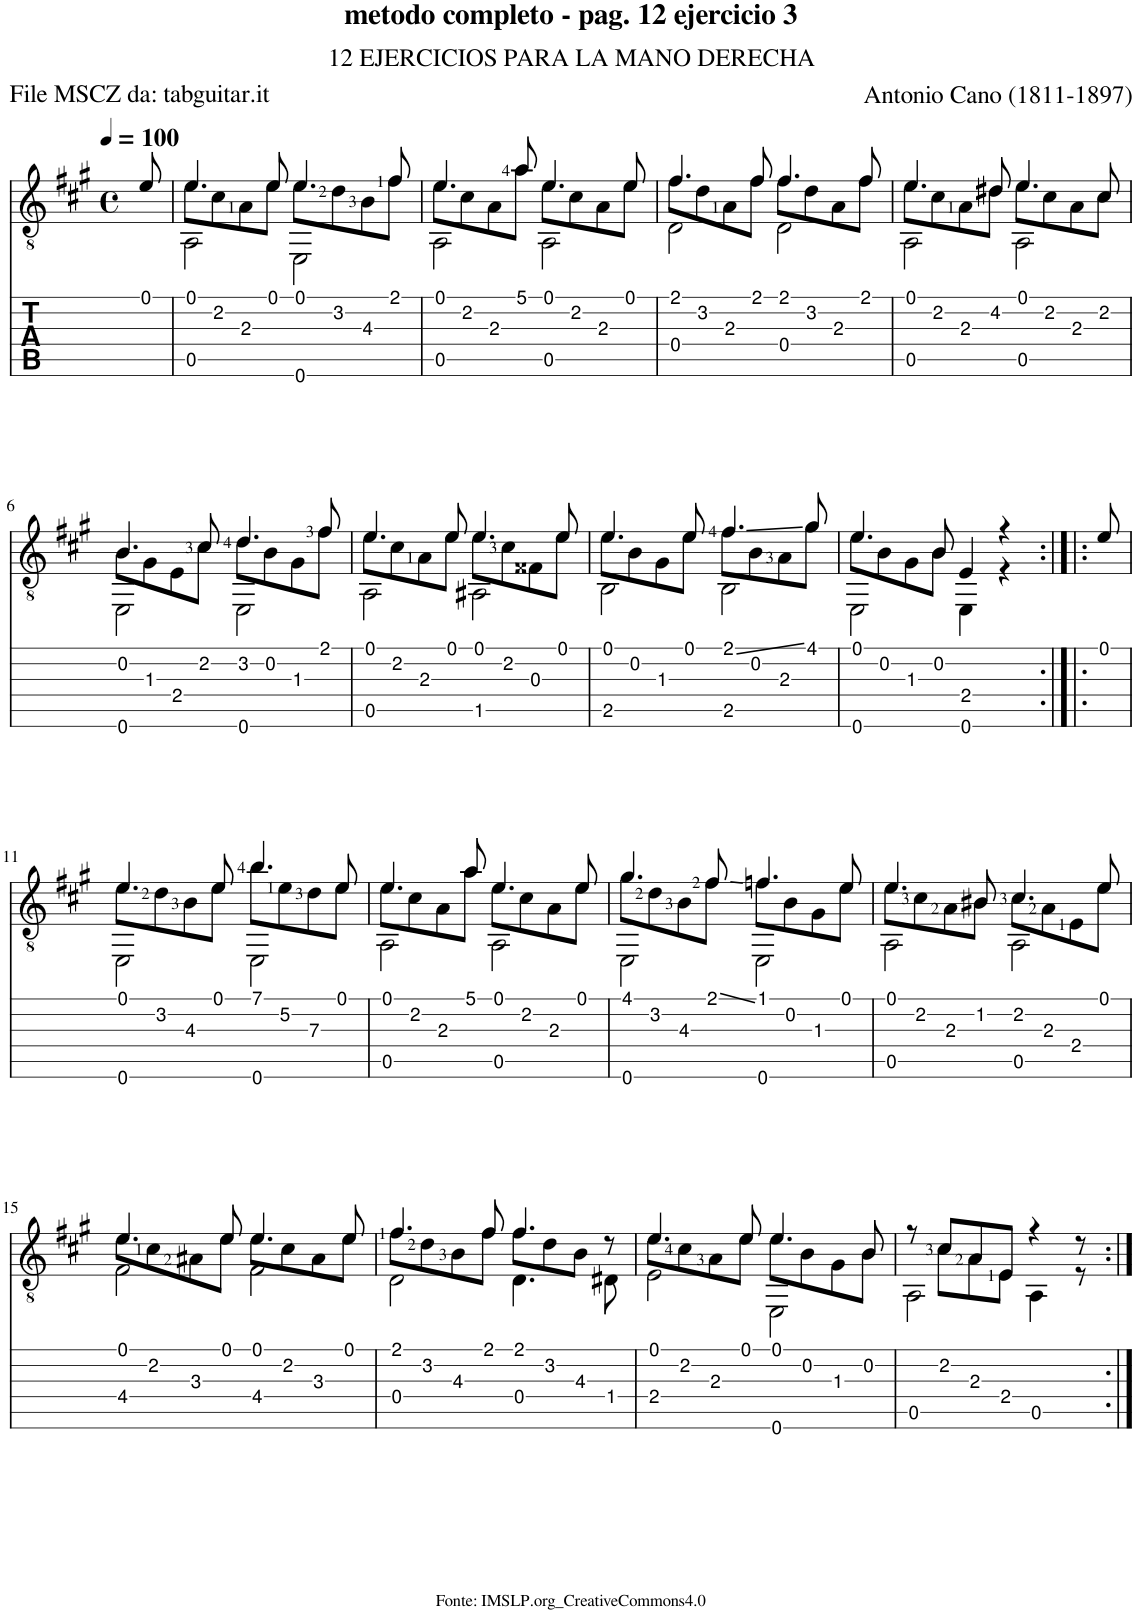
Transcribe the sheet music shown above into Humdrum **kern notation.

**kern	**kern
*part1	*part1
*staff2	*staff1
*I"Guitar	*
*I'Guit.	*
*stria6	*
*	*clefGv2
*k[f#c#g#]	*k[f#c#g#]
*M4/4	*M4/4
*met(c)	*met(c)
*MM100	*MM100
=1	=1
8e	8e/
=2	=2
*^	*^
*	*^	*	*^
4.e	8eL	2AA	4.e/	8e\L	2AA\
.	8c#J	.	.	8c#\	.
.	8AL	.	.	8A\	.
8e	8eJ	.	8e/	8e\J	.
4.e	8eL	2EE	4.e/	8e\L	2EE\
.	8dJ	.	.	8d\	.
.	8BL	.	.	8B\	.
8f#	8f#J	.	8f#/	8f#\J	.
=3	=3	=3	=3	=3	=3
4.e	8eL	2AA	4.e/	8e\L	2AA\
.	8c#J	.	.	8c#\	.
.	8AL	.	.	8A\	.
8a	8aJ	.	8a/	8a\J	.
4.e	8eL	2AA	4.e/	8e\L	2AA\
.	8c#J	.	.	8c#\	.
.	8AL	.	.	8A\	.
8e	8eJ	.	8e/	8e\J	.
=4	=4	=4	=4	=4	=4
4.f#	8f#L	2D	4.f#/	8f#\L	2D\
.	8dJ	.	.	8d\	.
.	8AL	.	.	8A\	.
8f#	8f#J	.	8f#/	8f#\J	.
4.f#	8f#L	2D	4.f#/	8f#\L	2D\
.	8dJ	.	.	8d\	.
.	8AL	.	.	8A\	.
8f#	8f#J	.	8f#/	8f#\J	.
=5	=5	=5	=5	=5	=5
4.e	8eL	2AA	4.e/	8e\L	2AA\
.	8c#J	.	.	8c#\	.
.	8AL	.	.	8A\	.
8d#	8d#J	.	8d#X/	8d#\J	.
4.e	8eL	2AA	4.e/	8e\L	2AA\
.	8c#J	.	.	8c#\	.
.	8AL	.	.	8A\	.
8c#	8c#J	.	8c#/	8c#\J	.
!!LO:LB:g=z	!!	!!
=6	=6	=6	=6	=6	=6
4.B	8BL	2EE	4.B/	8B\L	2EE\
.	8G#J	.	.	8G#\	.
.	8EL	.	.	8E\	.
8c#	8c#J	.	8c#/	8c#\J	.
4.d	8dL	2EE	4.d/	8d\L	2EE\
.	8BJ	.	.	8B\	.
.	8G#L	.	.	8G#\	.
8f#	8f#J	.	8f#/	8f#\J	.
=7	=7	=7	=7	=7	=7
4.e	8eL	2AA	4.e/	8e\L	2AA\
.	8c#J	.	.	8c#\	.
.	8AL	.	.	8A\	.
8e	8eJ	.	8e/	8e\J	.
4.e	8eL	2AA#	4.e/	8e\L	2AA#X\
.	8c#J	.	.	8c#\	.
.	8F##L	.	.	8F##X\	.
8e	8eJ	.	8e/	8e\J	.
=8	=8	=8	=8	=8	=8
4.e	8eL	2BB	4.e/	8e\L	2BB\
.	8BJ	.	.	8B\	.
.	8G#L	.	.	8G#\	.
8e	8eJ	.	8e/	8e\J	.
4.f#	8f#L	2BB	4.f#/	8f#\L	2BB\
.	8BJ	.	.	8B\	.
.	8AL	.	.	8A\	.
8g#	8g#J	.	8g#/	8g#\J	.
=9	=9	=9	=9	=9	=9
4.e	8eL	2EE	4.e/	8e\L	2EE\
.	8BJ	.	.	8B\	.
.	8G#L	.	.	8G#\	.
8B	8BJ	.	8B/	8B\J	.
4E	4EE	2ryy	4E/	4EE\	2ryy
4r	4r	.	4r	4r	.
*v	*v	*v	*	*	*
*	*v	*v	*v
=10:|!|:	=10:|!|:
8e	8e/
!!LO:LB:g=z
=11	=11
*^	*^
*	*^	*	*^
4.e	8eL	2EE	4.e/	8e\L	2EE\
.	8dJ	.	.	8d\	.
.	8BL	.	.	8B\	.
8e	8eJ	.	8e/	8e\J	.
4.b	8bL	2EE	4.b/	8b\L	2EE\
.	8eJ	.	.	8e\	.
.	8dL	.	.	8d\	.
8e	8eJ	.	8e/	8e\J	.
=12	=12	=12	=12	=12	=12
4.e	8eL	2AA	4.e/	8e\L	2AA\
.	8c#J	.	.	8c#\	.
.	8AL	.	.	8A\	.
8a	8aJ	.	8a/	8a\J	.
4.e	8eL	2AA	4.e/	8e\L	2AA\
.	8c#J	.	.	8c#\	.
.	8AL	.	.	8A\	.
8e	8eJ	.	8e/	8e\J	.
=13	=13	=13	=13	=13	=13
4.g#	8g#L	2EE	4.g#/	8g#\L	2EE\
.	8dJ	.	.	8d\	.
.	8BL	.	.	8B\	.
8f#	8f#J	.	8f#/	8f#\J	.
4.f	8fL	2EE	4.fn/	8f\L	2EE\
.	8BJ	.	.	8B\	.
.	8G#L	.	.	8G#\	.
8e	8eJ	.	8e/	8e\J	.
=14	=14	=14	=14	=14	=14
4.e	8eL	2AA	4.e/	8e\L	2AA\
.	8c#J	.	.	8c#\	.
.	8AL	.	.	8A\	.
8B#	8B#J	.	8B#X/	8B#\J	.
4.c#	8c#L	2AA	4.c#/	8c#\L	2AA\
.	8AJ	.	.	8A\	.
.	8EL	.	.	8E\	.
8e	8eJ	.	8e/	8e\J	.
!!LO:LB:g=z	!!	!!
=15	=15	=15	=15	=15	=15
4.e	8eL	2F#	4.e/	8e\L	2F#\
.	8c#J	.	.	8c#\	.
.	8A#L	.	.	8A#X\	.
8e	8eJ	.	8e/	8e\J	.
4.e	8eL	2F#	4.e/	8e\L	2F#\
.	8c#J	.	.	8c#\	.
.	8A#L	.	.	8A#\	.
8e	8eJ	.	8e/	8e\J	.
=16	=16	=16	=16	=16	=16
4.f#	8f#L	2D	4.f#/	8f#\L	2D\
.	8dJ	.	.	8d\	.
.	8BL	.	.	8B\	.
8f#	8f#J	.	8f#/	8f#\J	.
4.f#	8f#L	4.D	4.f#/	8f#\L	4.D\
.	8dJ	.	.	8d\	.
.	8BL	.	.	8B\J	.
8r	8D#J	8ryy	8r	8D#X\	8ryy
=17	=17	=17	=17	=17	=17
4.e	8eL	2E	4.e/	8e\L	2E\
.	8c#J	.	.	8c#\	.
.	8AL	.	.	8A\	.
8e	8eJ	.	8e/	8e\J	.
4.e	8eL	2EE	4.e/	8e\L	2EE\
.	8BJ	.	.	8B\	.
.	8G#L	.	.	8G#\	.
8B	8BJ	.	8B/	8B\J	.
=18	=18	=18	=18	=18	=18
8r	8ryy	2AA	8r	8ryy	2AA\
8c#L	8c#L	.	8c#/L	8c#\L	.
8AJ	8AJ	.	8A/	8A\	.
8E	8EJ	.	8E/J	8E\J	.
4r	4.ryy	4AA	4r	4.ryy	4AA\
8r	.	8r	8r	.	8r
*v	*v	*v	*	*	*
*	*v	*v	*v
=:|!	=:|!
*-	*-
